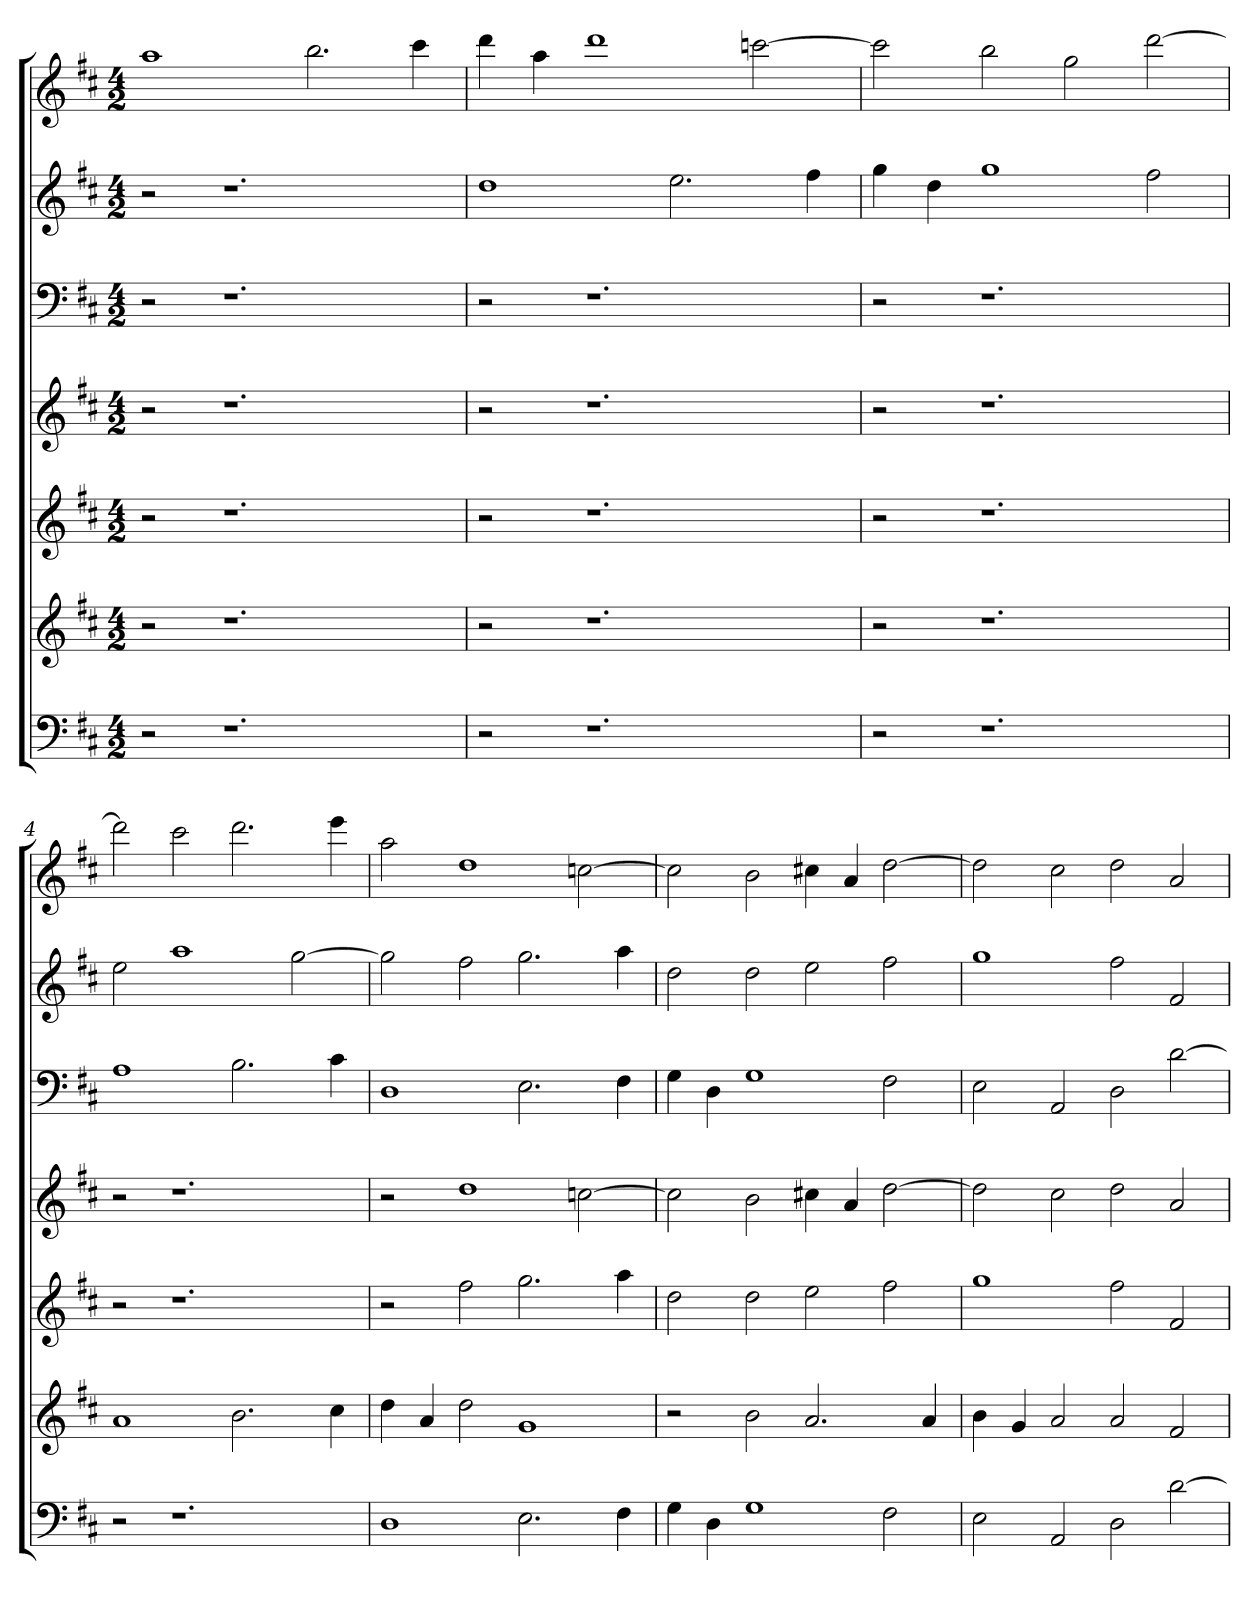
**kern	**kern	**kern	**kern	**kern	**kern	**kern
*part7	*part6	*part5	*part4	*part3	*part2	*part1
*staff7	*staff6	*staff5	*staff4	*staff3	*staff2	*staff1
*k[f#c#]	*k[f#c#]	*k[f#c#]	*k[f#c#]	*k[f#c#]	*k[f#c#]	*k[f#c#]
*D:	*D:	*D:	*D:	*D:	*D:	*D:
*M4/2	*M4/2	*M4/2	*M4/2	*M4/2	*M4/2	*M4/2
=1	=1	=1	=1	=1	=1	=1
2r	2r	2r	2r	2r	2r	1aa
1.r	1.r	1.r	1.r	1.r	1.r	.
.	.	.	.	.	.	2.bb
.	.	.	.	.	.	4ccc#
=2	=2	=2	=2	=2	=2	=2
2r	2r	2r	2r	2r	1dd	4ddd
.	.	.	.	.	.	4aa
1.r	1.r	1.r	1.r	1.r	.	1ddd
.	.	.	.	.	2.ee	.
.	.	.	.	.	.	[2cccn
.	.	.	.	.	4ff#	.
=3	=3	=3	=3	=3	=3	=3
2r	2r	2r	2r	2r	4gg	2ccc]
.	.	.	.	.	4dd	.
1.r	1.r	1.r	1.r	1.r	1gg	2bb
.	.	.	.	.	.	2gg
.	.	.	.	.	2ff#	[2ddd
=4	=4	=4	=4	=4	=4	=4
2r	1a	2r	2r	1A	2ee	2ddd]
1.r	.	1.r	1.r	.	1aa	2ccc#
.	2.b	.	.	2.B	.	2.ddd
.	.	.	.	.	[2gg	.
.	4cc#	.	.	4c#	.	4eee
=5	=5	=5	=5	=5	=5	=5
1D	4dd	2r	2r	1D	2gg]	2aa
.	4a	.	.	.	.	.
.	2dd	2ff#	1dd	.	2ff#	1dd
2.E	1g	2.gg	.	2.E	2.gg	.
.	.	.	[2ccn	.	.	[2ccn
4F#	.	4aa	.	4F#	4aa	.
=6	=6	=6	=6	=6	=6	=6
4G	2r	2dd	2cc]	4G	2dd	2cc]
4D	.	.	.	4D	.	.
1G	2b	2dd	2b	1G	2dd	2b
.	2.a	2ee	4cc#X	.	2ee	4cc#X
.	.	.	4a	.	.	4a
2F#	.	2ff#	[2dd	2F#	2ff#	[2dd
.	4a	.	.	.	.	.
=7	=7	=7	=7	=7	=7	=7
2E	4b	1gg	2dd]	2E	1gg	2dd]
.	4g	.	.	.	.	.
2AA	2a	.	2cc#	2AA	.	2cc#
2D	2a	2ff#	2dd	2D	2ff#	2dd
[2d	2f#	2f#	2a	[2d	2f#	2a
=	=	=	=	=	=	=
*-	*-	*-	*-	*-	*-	*-
